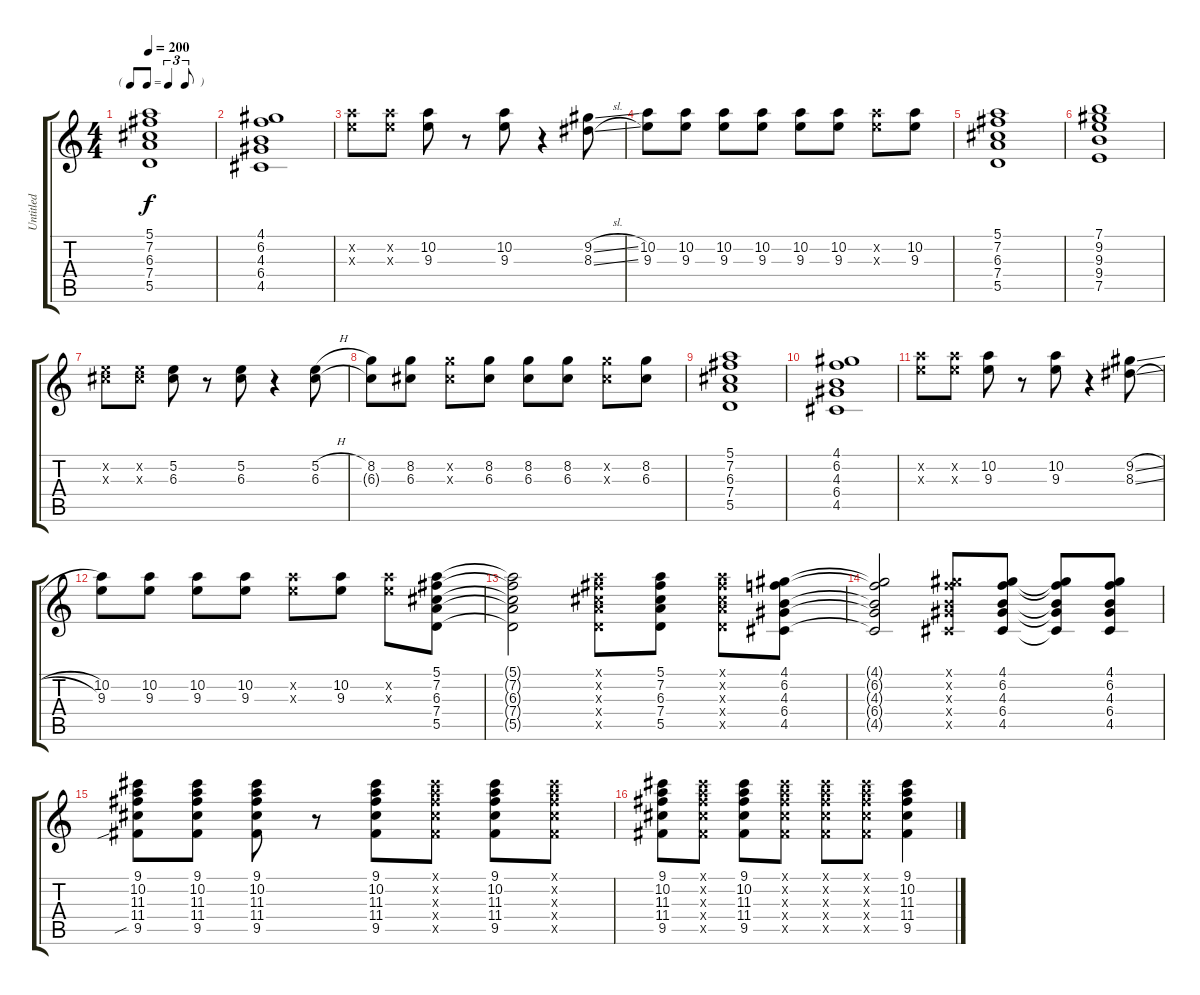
\track ("Untitled" "Untitled") {instrument acousticguitarnylon}
\staff {score tabs}
\tuning (E4 B3 G3 D3 A2 E2) {hide}
\ts (4 4)
\tf triplet8th
\tempo 200
\clef g2
\ks c
(5.1 7.2 6.3 7.4 5.5).1{dy f} |
(4.1 6.2 4.3 6.4 4.5).1 |
(10.2{x} 9.3{x}).8 (10.2{x} 9.3{x}).8 (10.2 9.3).8 r.8 (10.2 9.3).8 r.4 (9.2{sl} 8.3{sl}).8 |
(10.2 9.3).8 (10.2 9.3).8 (10.2 9.3).8 (10.2 9.3).8 (10.2 9.3).8 (10.2 9.3).8 (10.2{x} 9.3{x}).8 (10.2 9.3).8 |
(5.1 7.2 6.3 7.4 5.5).1 |
(7.1 9.2 9.3 9.4 7.5).1 |
(5.2{x} 6.3{x}).8 (5.2{x} 6.3{x}).8 (5.2 6.3).8 r.8 (5.2 6.3).8 r.4 (5.2{h} 6.3).8 |
(8.2 6.3{t}).8 (8.2 6.3).8 (8.2{x} 6.3{x}).8 (8.2 6.3).8 (8.2 6.3).8 (8.2 6.3).8 (8.2{x} 6.3{x}).8 (8.2 6.3).8 |
(5.1 7.2 6.3 7.4 5.5).1 |
(4.1 6.2 4.3 6.4 4.5).1 |
(10.2{x} 9.3{x}).8 (10.2{x} 9.3{x}).8 (10.2 9.3).8 r.8 (10.2 9.3).8 r.4 (9.2{sl} 8.3{sl}).8 |
(10.2 9.3).8 (10.2 9.3).8 (10.2 9.3).8 (10.2 9.3).8 (10.2{x} 9.3{x}).8 (10.2 9.3).8 (10.2{x} 9.3{x}).8 (5.1 7.2 6.3 7.4 5.5).8 |
(5.1{t} 7.2{t} 6.3{t} 7.4{t} 5.5{t}).2 (5.1{x} 7.2{x} 6.3{x} 7.4{x} 5.5{x}).8 (5.1 7.2 6.3 7.4 5.5).8 (5.1{x} 7.2{x} 6.3{x} 7.4{x} 5.5{x}).8 (4.1 6.2 4.3 6.4 4.5).8 |
(4.1{t} 6.2{t} 4.3{t} 6.4{t} 4.5{t}).2 (4.1{x} 6.2{x} 4.3{x} 6.4{x} 4.5{x}).8 (4.1 6.2 4.3 6.4 4.5).8 (4.1{t} 6.2{t} 4.3{t} 6.4{t} 4.5{t}).8 (4.1 6.2 4.3 6.4 4.5).8 |
(9.1 10.2 11.3 11.4 9.5{sib}).8 (9.1 10.2 11.3 11.4 9.5).8 (9.1 10.2 11.3 11.4 9.5).8 r.8 (9.1 10.2 11.3 11.4 9.5).8 (9.1{x} 10.2{x} 11.3{x} 11.4{x} 9.5{x}).8 (9.1 10.2 11.3 11.4 9.5).8 (9.1{x} 10.2{x} 11.3{x} 11.4{x} 9.5{x}).8 |
(9.1 10.2 11.3 11.4 9.5).8 (9.1{x} 10.2{x} 11.3{x} 11.4{x} 9.5{x}).8 (9.1 10.2 11.3 11.4 9.5).8 (9.1{x} 10.2{x} 11.3{x} 11.4{x} 9.5{x}).8 (9.1{x} 10.2{x} 11.3{x} 11.4{x} 9.5{x}).8 (9.1{x} 10.2{x} 11.3{x} 11.4{x} 9.5{x}).8 (9.1 10.2 11.3 11.4 9.5).4
